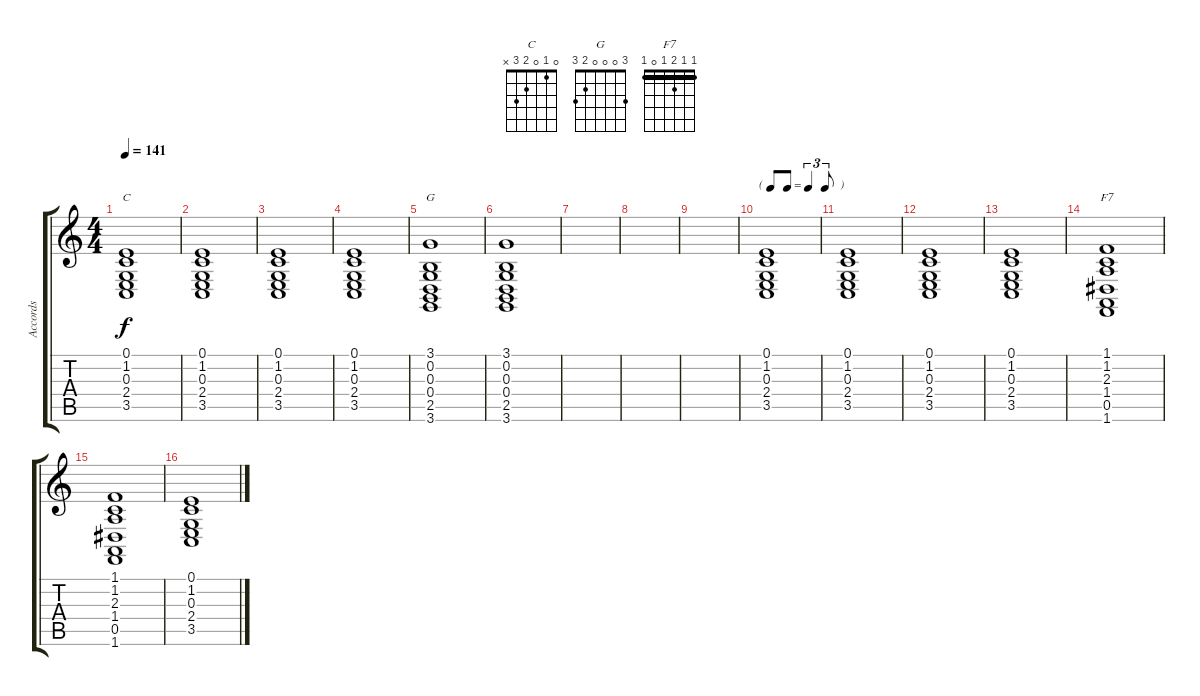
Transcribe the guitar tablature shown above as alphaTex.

\track ("Accords" "Accords") {instrument choiraahs}
\staff {score tabs}
\tuning (E4 B3 G3 D3 A2 E2) {hide}
\chord ("C" 0 1 0 2 3 x)
\chord ("G" 3 0 0 0 2 3)
\chord ("F7" 1 1 2 1 0 1) {barre 1}
\ts (4 4)
\tempo 141
\clef g2
\ks c
(0.1 1.2 0.3 2.4 3.5).1{ch "C" dy f} |
(0.1 1.2 0.3 2.4 3.5).1 |
(0.1 1.2 0.3 2.4 3.5).1 |
(0.1 1.2 0.3 2.4 3.5).1 |
(3.1 0.2 0.3 0.4 2.5 3.6).1{ch "G"} |
(3.1 0.2 0.3 0.4 2.5 3.6).1 |
|
|
|
\tf triplet8th
(0.1 1.2 0.3 2.4 3.5).1 |
(0.1 1.2 0.3 2.4 3.5).1 |
(0.1 1.2 0.3 2.4 3.5).1 |
(0.1 1.2 0.3 2.4 3.5).1 |
(1.1 1.2 2.3 1.4 0.5 1.6).1{ch "F7"} |
(1.1 1.2 2.3 1.4 0.5 1.6).1 |
(0.1 1.2 0.3 2.4 3.5).1
